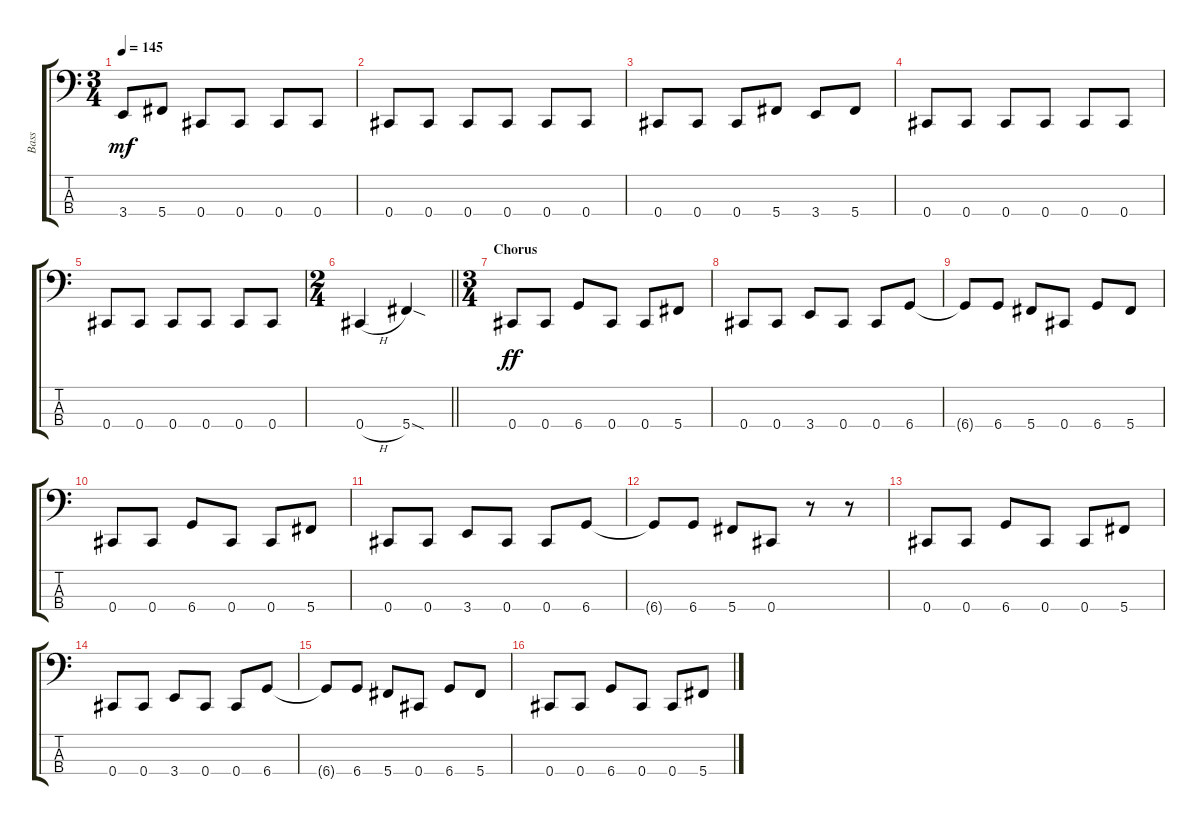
\track ("Bass" "Bass") {instrument electricbasspick}
\staff {score tabs}
\tuning (Gb2 Db2 Ab1 Db1) {hide}
\ts (3 4)
\tempo 145
\clef f4
\ks c
3.4.8{dy mf} 5.4.8 0.4.8 0.4.8 0.4.8 0.4.8 |
0.4.8 0.4.8 0.4.8 0.4.8 0.4.8 0.4.8 |
0.4.8 0.4.8 0.4.8 5.4.8 3.4.8 5.4.8 |
0.4.8 0.4.8 0.4.8 0.4.8 0.4.8 0.4.8 |
0.4.8 0.4.8 0.4.8 0.4.8 0.4.8 0.4.8 |
\ts (2 4)
\barLineRight lightlight
0.4{h}.4 5.4{sod}.4 |
\ts (3 4)
\section ("" "Chorus")
0.4.8{dy ff} 0.4.8 6.4.8 0.4.8 0.4.8 5.4.8 |
0.4.8 0.4.8 3.4.8 0.4.8 0.4.8 6.4.8 |
6.4{t}.8 6.4.8 5.4.8 0.4.8 6.4.8 5.4.8 |
0.4.8 0.4.8 6.4.8 0.4.8 0.4.8 5.4.8 |
0.4.8 0.4.8 3.4.8 0.4.8 0.4.8 6.4.8 |
6.4{t}.8 6.4.8 5.4.8 0.4.8 r.8 r.8 |
0.4.8 0.4.8 6.4.8 0.4.8 0.4.8 5.4.8 |
0.4.8 0.4.8 3.4.8 0.4.8 0.4.8 6.4.8 |
6.4{t}.8 6.4.8 5.4.8 0.4.8 6.4.8 5.4.8 |
0.4.8 0.4.8 6.4.8 0.4.8 0.4.8 5.4.8
